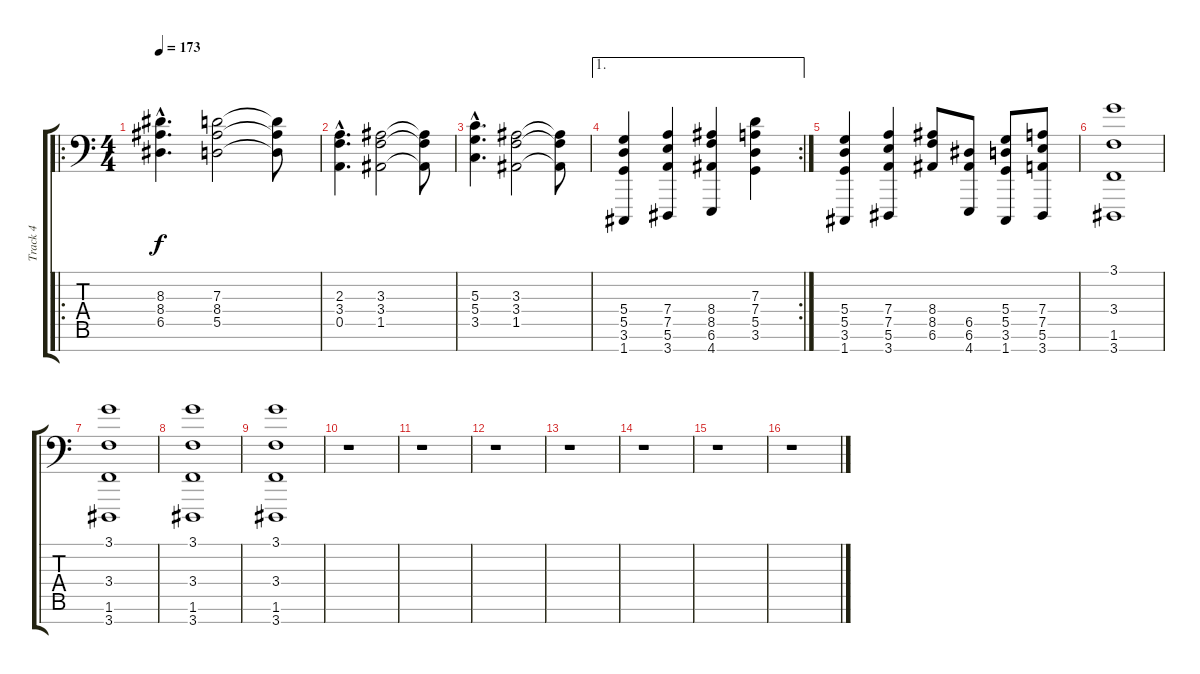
\track ("Track 4" "Track 4") {instrument pad8sweep}
\staff {score tabs}
\tuning (E4 B3 G3 D3 A2 E2 C-1) {hide}
\ro
\ts (4 4)
\tempo 173
\clef f4
\ks c
(8.3{hac} 8.4{hac} 6.5{hac}).4{d dy f} (7.3 8.4 5.5).2 (7.3{t} 8.4{t} 5.5{t}).8 |
(2.3{hac} 3.4{hac} 0.5{hac}).4{d} (3.3 3.4 1.5).2 (3.3{t} 3.4{t} 1.5{t}).8 |
(5.3{hac} 5.4{hac} 3.5{hac}).4{d} (3.3 3.4 1.5).2 (3.3{t} 3.4{t} 1.5{t}).8 |
\ae 1
\rc 2
(5.4 5.5 3.6 1.7).4 (7.4 7.5 5.6 3.7).4 (8.4 8.5 6.6 4.7).4 (7.3 7.4 5.5 3.6).4 |
(5.4 5.5 3.6 1.7).4 (7.4 7.5 5.6 3.7).4 (8.4 8.5 6.6).8 (6.5 6.6 4.7).8 (5.4 5.5 3.6 1.7).8 (7.4 7.5 5.6 3.7).8 |
(3.1 3.4 1.6 3.7).1 |
(3.1 3.4 1.6 3.7).1 |
(3.1 3.4 1.6 3.7).1 |
(3.1 3.4 1.6 3.7).1 |
r.1 |
r.1 |
r.1 |
r.1 |
r.1 |
r.1 |
r.1
